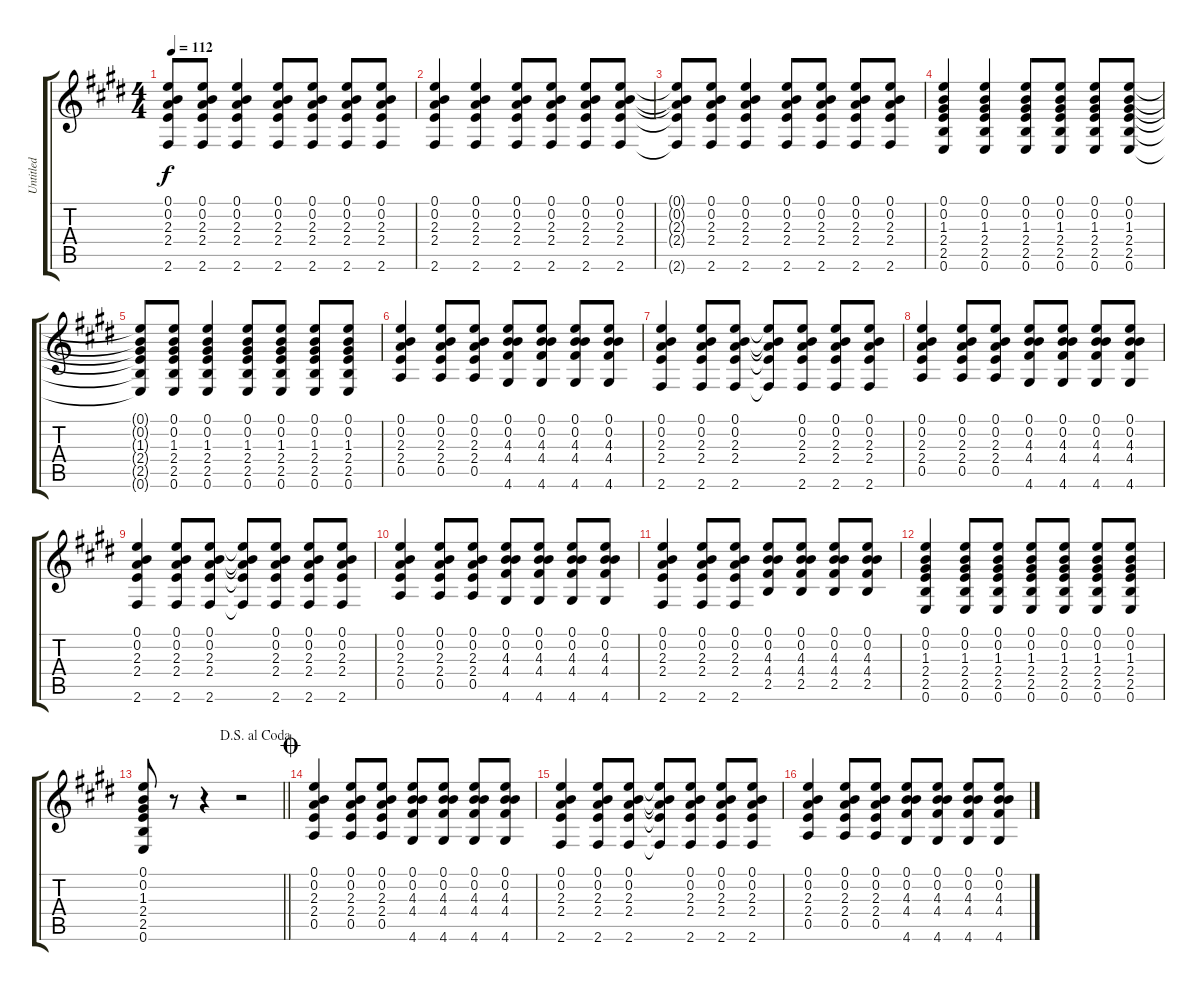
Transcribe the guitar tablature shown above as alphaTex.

\track ("Untitled" "Untitled") {instrument acousticguitarsteel}
\staff {score tabs}
\tuning (E4 B3 G3 D3 A2 E2) {hide}
\ts (4 4)
\tempo 112
\clef g2
\ks c#minor
(0.1{t} 0.2{t} 2.3{t} 2.4{t} 2.6{t}).8{dy f} (0.1 0.2 2.3 2.4 2.6).8 (0.1 0.2 2.3 2.4 2.6).4 (0.1 0.2 2.3 2.4 2.6).8 (0.1 0.2 2.3 2.4 2.6).8 (0.1 0.2 2.3 2.4 2.6).8 (0.1 0.2 2.3 2.4 2.6).8 |
\ks e
(0.1 0.2 2.3 2.4 2.6).4 (0.1 0.2 2.3 2.4 2.6).4 (0.1 0.2 2.3 2.4 2.6).8 (0.1 0.2 2.3 2.4 2.6).8 (0.1 0.2 2.3 2.4 2.6).8 (0.1 0.2 2.3 2.4 2.6).8 |
\ks c#minor
(0.1{t} 0.2{t} 2.3{t} 2.4{t} 2.6{t}).8 (0.1 0.2 2.3 2.4 2.6).8 (0.1 0.2 2.3 2.4 2.6).4 (0.1 0.2 2.3 2.4 2.6).8 (0.1 0.2 2.3 2.4 2.6).8 (0.1 0.2 2.3 2.4 2.6).8 (0.1 0.2 2.3 2.4 2.6).8 |
(0.1 0.2 1.3 2.4 2.5 0.6).4 (0.1 0.2 1.3 2.4 2.5 0.6).4 (0.1 0.2 1.3 2.4 2.5 0.6).8 (0.1 0.2 1.3 2.4 2.5 0.6).8 (0.1 0.2 1.3 2.4 2.5 0.6).8 (0.1 0.2 1.3 2.4 2.5 0.6).8 |
(0.1{t} 0.2{t} 1.3{t} 2.4{t} 2.5{t} 0.6{t}).8 (0.1 0.2 1.3 2.4 2.5 0.6).8 (0.1 0.2 1.3 2.4 2.5 0.6).4 (0.1 0.2 1.3 2.4 2.5 0.6).8 (0.1 0.2 1.3 2.4 2.5 0.6).8 (0.1 0.2 1.3 2.4 2.5 0.6).8 (0.1 0.2 1.3 2.4 2.5 0.6).8 |
\ks e
(0.1 0.2 2.3 2.4 0.5).4 (0.1 0.2 2.3 2.4 0.5).8 (0.1 0.2 2.3 2.4 0.5).8 (0.1 0.2 4.3 4.4 4.6).8 (0.1 0.2 4.3 4.4 4.6).8 (0.1 0.2 4.3 4.4 4.6).8 (0.1 0.2 4.3 4.4 4.6).8 |
\ks c#minor
(0.1 0.2 2.3 2.4 2.6).4 (0.1 0.2 2.3 2.4 2.6).8 (0.1 0.2 2.3 2.4 2.6).8 (0.1{t} 0.2{t} 2.3{t} 2.4{t} 2.6{t}).8 (0.1 0.2 2.3 2.4 2.6).8 (0.1 0.2 2.3 2.4 2.6).8 (0.1 0.2 2.3 2.4 2.6).8 |
(0.1 0.2 2.3 2.4 0.5).4 (0.1 0.2 2.3 2.4 0.5).8 (0.1 0.2 2.3 2.4 0.5).8 (0.1 0.2 4.3 4.4 4.6).8 (0.1 0.2 4.3 4.4 4.6).8 (0.1 0.2 4.3 4.4 4.6).8 (0.1 0.2 4.3 4.4 4.6).8 |
(0.1 0.2 2.3 2.4 2.6).4 (0.1 0.2 2.3 2.4 2.6).8 (0.1 0.2 2.3 2.4 2.6).8 (0.1{t} 0.2{t} 2.3{t} 2.4{t} 2.6{t}).8 (0.1 0.2 2.3 2.4 2.6).8 (0.1 0.2 2.3 2.4 2.6).8 (0.1 0.2 2.3 2.4 2.6).8 |
\ks e
(0.1 0.2 2.3 2.4 0.5).4 (0.1 0.2 2.3 2.4 0.5).8 (0.1 0.2 2.3 2.4 0.5).8 (0.1 0.2 4.3 4.4 4.6).8 (0.1 0.2 4.3 4.4 4.6).8 (0.1 0.2 4.3 4.4 4.6).8 (0.1 0.2 4.3 4.4 4.6).8 |
\ks c#minor
(0.1 0.2 2.3 2.4 2.6).4 (0.1 0.2 2.3 2.4 2.6).8 (0.1 0.2 2.3 2.4 2.6).8 (0.1 0.2 4.3 4.4 2.5).8 (0.1 0.2 4.3 4.4 2.5).8 (0.1 0.2 4.3 4.4 2.5).8 (0.1 0.2 4.3 4.4 2.5).8 |
(0.1 0.2 1.3 2.4 2.5 0.6).4 (0.1 0.2 1.3 2.4 2.5 0.6).8 (0.1 0.2 1.3 2.4 2.5 0.6).8 (0.1 0.2 1.3 2.4 2.5 0.6).8 (0.1 0.2 1.3 2.4 2.5 0.6).8 (0.1 0.2 1.3 2.4 2.5 0.6).8 (0.1 0.2 1.3 2.4 2.5 0.6).8 |
\jump dalsegnoalcoda
\barLineRight lightlight
(0.1 0.2 1.3 2.4 2.5 0.6).8 r.8 r.4 r.2 |
\jump coda
\ks e
(0.1 0.2 2.3 2.4 0.5).4 (0.1 0.2 2.3 2.4 0.5).8 (0.1 0.2 2.3 2.4 0.5).8 (0.1 0.2 4.3 4.4 4.6).8 (0.1 0.2 4.3 4.4 4.6).8 (0.1 0.2 4.3 4.4 4.6).8 (0.1 0.2 4.3 4.4 4.6).8 |
\ks c#minor
(0.1 0.2 2.3 2.4 2.6).4 (0.1 0.2 2.3 2.4 2.6).8 (0.1 0.2 2.3 2.4 2.6).8 (0.1{t} 0.2{t} 2.3{t} 2.4{t} 2.6{t}).8 (0.1 0.2 2.3 2.4 2.6).8 (0.1 0.2 2.3 2.4 2.6).8 (0.1 0.2 2.3 2.4 2.6).8 |
(0.1 0.2 2.3 2.4 0.5).4 (0.1 0.2 2.3 2.4 0.5).8 (0.1 0.2 2.3 2.4 0.5).8 (0.1 0.2 4.3 4.4 4.6).8 (0.1 0.2 4.3 4.4 4.6).8 (0.1 0.2 4.3 4.4 4.6).8 (0.1 0.2 4.3 4.4 4.6).8
